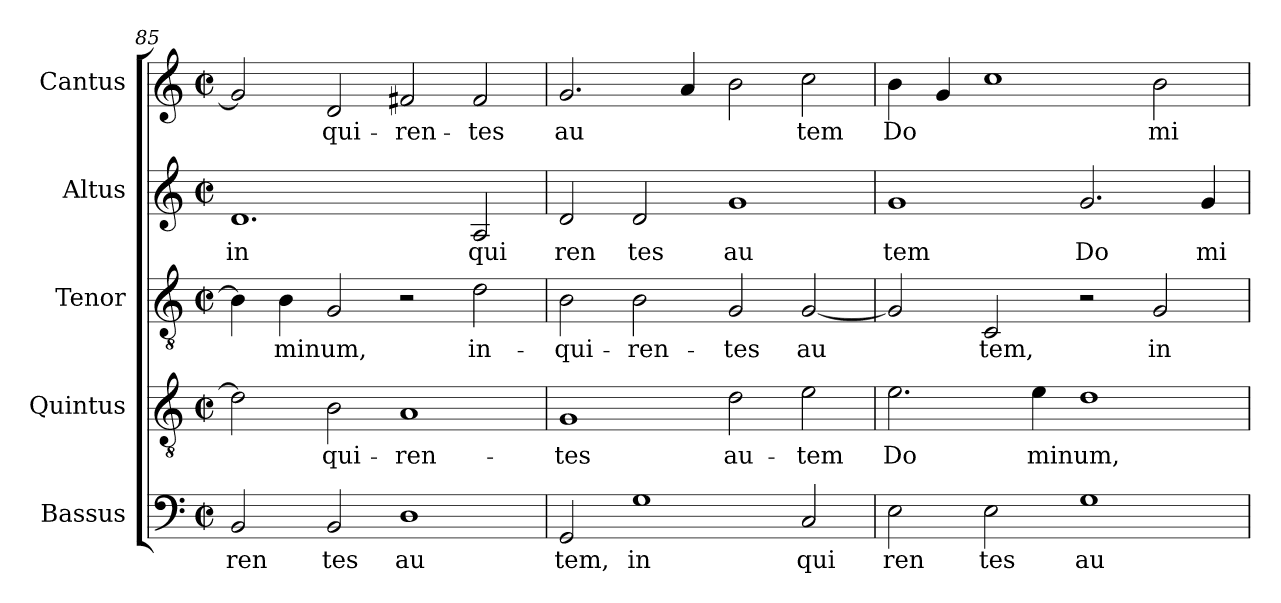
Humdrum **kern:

**kern	**text	**kern	**text	**kern	**text	**kern	**text	**kern	**text
*part5	*part5	*part4	*part4	*part3	*part3	*part2	*part2	*part1	*part1
*staff5	*staff5	*staff4	*staff4	*staff3	*staff3	*staff2	*staff2	*staff1	*staff1
*I"Bassus	*	*I"Quintus	*	*I"Tenor	*	*I"Altus	*	*I"Cantus	*
*clefF4	*	*clefGv2	*	*clefGv2	*	*clefG2	*	*clefG2	*
*k[]	*	*k[]	*	*k[]	*	*k[]	*	*k[]	*
*C:	*	*C:	*	*C:	*	*C:	*	*C:	*
*M2/2	*	*M2/2	*	*M2/2	*	*M2/2	*	*M2/2	*
*met(c|)	*	*met(c|)	*	*met(c|)	*	*met(c|)	*	*met(c|)	*
=85	=85	=85	=85	=85	=85	=85	=85	=85	=85
!	!LO:LY:b:cj	!	!LO:LY:b:cj	!	!LO:LY:b:cj	!	!LO:LY:b:cj	!	!LO:LY:b:cj
2BB/	ren	2d\]	--	4B\]	--	1.d	in	2g/]	--
!	!	!	!	!	!LO:LY:b:cj	!	!	!	!
.	.	.	.	4B\	-minum,	.	.	.	.
!	!LO:LY:b:cj	!	!LO:LY:b:cj	!	!LO:LY:b:cj	!	!	!	!LO:LY:b:cj
2BB/	tes	2B\	-qui-	2G/	.	.	.	2d/	-qui-
!	!LO:LY:b:cj	!	!LO:LY:b:cj	!	!	!	!	!	!LO:LY:b:cj
1D	au	1A	-ren-	2r	.	.	.	2f#X/	-ren-
!	!	!	!	!	!LO:LY:b:cj	!	!LO:LY:b:cj	!	!LO:LY:b:cj
.	.	.	.	2d\	in-	2A/	qui	2f#/	-tes
=86	=86	=86	=86	=86	=86	=86	=86	=86	=86
!	!LO:LY:b:cj	!	!LO:LY:b:cj	!	!LO:LY:b:cj	!	!LO:LY:b:cj	!	!LO:LY:b:cj
2GG/	tem,	1G	-tes	2B\	-qui-	2d/	ren	2.g/	au-
!	!LO:LY:b:cj	!	!	!	!LO:LY:b:cj	!	!LO:LY:b:cj	!	!
1G	in	.	.	2B\	-ren-	2d/	tes	.	.
!	!	!	!	!	!	!	!	!	!LO:LY:b:cj
.	.	.	.	.	.	.	.	4a/	--
!	!	!	!LO:LY:b:cj	!	!LO:LY:b:cj	!	!LO:LY:b:cj	!	!LO:LY:b:cj
.	.	2d\	au-	2G/	-tes	1g	au	2b\	--
!	!LO:LY:b:cj	!	!LO:LY:b:cj	!	!LO:LY:b:cj	!	!	!	!LO:LY:b:cj
2C/	qui	2e\	-tem	[<2G/	au-	.	.	2cc\	-tem
!!LO:PB:g=z
=87	=87	=87	=87	=87	=87	=87	=87	=87	=87
!	!LO:LY:b:cj	!	!LO:LY:b:cj	!	!LO:LY:b:cj	!	!LO:LY:b:cj	!	!LO:LY:b:cj
2E\	ren	2.e\	Do	2G/]	--	1g	tem	4b\	Do
!	!	!	!	!	!	!	!	!	!LO:LY:b:cj
.	.	.	.	.	.	.	.	4g/	.
!	!LO:LY:b:cj	!	!	!	!LO:LY:b:cj	!	!	!	!LO:LY:b:cj
2E\	tes	.	.	2C/	-tem,	.	.	1cc	.
!	!	!	!LO:LY:b:cj	!	!	!	!	!	!
.	.	4e\	minum,	.	.	.	.	.	.
!	!LO:LY:b:cj	!	!LO:LY:b:cj	!	!	!	!LO:LY:b:cj	!	!
1G	au	1d	.	2r	.	2.g/	Do	.	.
!	!	!	!	!	!LO:LY:b:cj	!	!	!	!LO:LY:b:cj
.	.	.	.	2G/	in-	.	.	2b\	mi
!	!	!	!	!	!	!	!LO:LY:b:cj	!	!
.	.	.	.	.	.	4g/	mi	.	.
=	=	=	=	=	=	=	=	=	=
*-	*-	*-	*-	*-	*-	*-	*-	*-	*-
